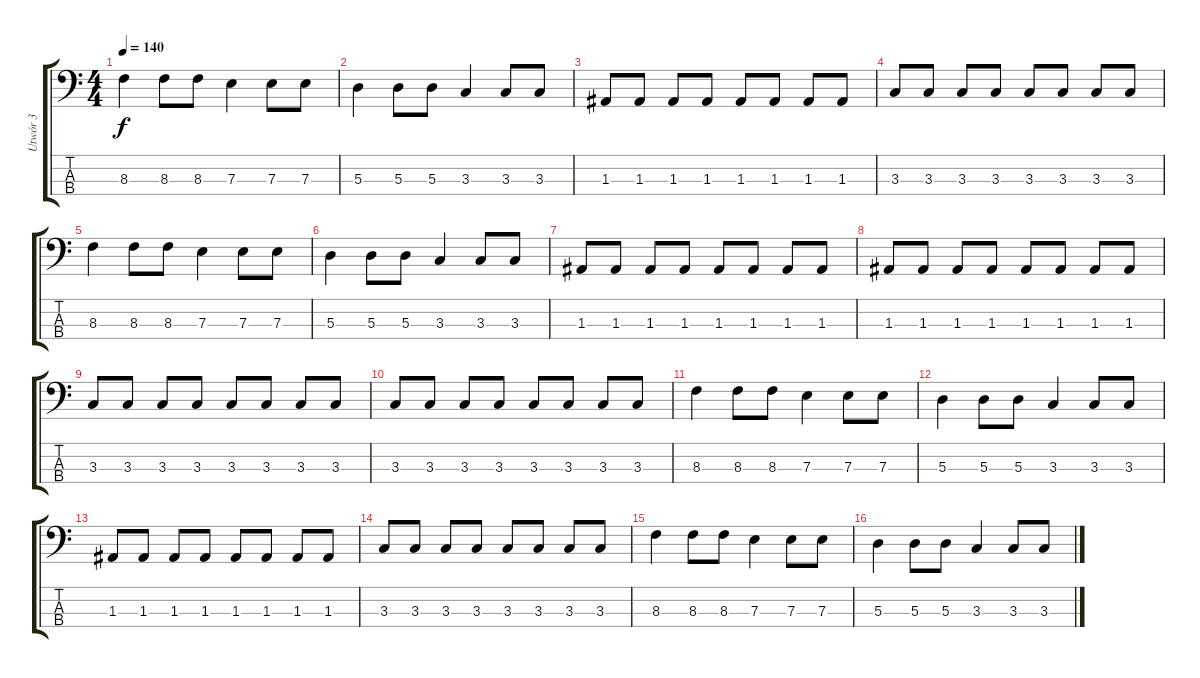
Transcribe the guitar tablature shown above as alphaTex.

\track ("Utwór 3" "Utwór 3") {instrument electricbasspick}
\staff {score tabs}
\tuning (G2 D2 A1 E1) {hide}
\ts (4 4)
\tempo 140
\clef f4
\ks c
8.3.4{dy f} 8.3.8 8.3.8 7.3.4 7.3.8 7.3.8 |
5.3.4 5.3.8 5.3.8 3.3.4 3.3.8 3.3.8 |
1.3.8 1.3.8 1.3.8 1.3.8 1.3.8 1.3.8 1.3.8 1.3.8 |
3.3.8 3.3.8 3.3.8 3.3.8 3.3.8 3.3.8 3.3.8 3.3.8 |
8.3.4 8.3.8 8.3.8 7.3.4 7.3.8 7.3.8 |
5.3.4 5.3.8 5.3.8 3.3.4 3.3.8 3.3.8 |
1.3.8 1.3.8 1.3.8 1.3.8 1.3.8 1.3.8 1.3.8 1.3.8 |
1.3.8 1.3.8 1.3.8 1.3.8 1.3.8 1.3.8 1.3.8 1.3.8 |
3.3.8 3.3.8 3.3.8 3.3.8 3.3.8 3.3.8 3.3.8 3.3.8 |
3.3.8 3.3.8 3.3.8 3.3.8 3.3.8 3.3.8 3.3.8 3.3.8 |
8.3.4 8.3.8 8.3.8 7.3.4 7.3.8 7.3.8 |
5.3.4 5.3.8 5.3.8 3.3.4 3.3.8 3.3.8 |
1.3.8 1.3.8 1.3.8 1.3.8 1.3.8 1.3.8 1.3.8 1.3.8 |
3.3.8 3.3.8 3.3.8 3.3.8 3.3.8 3.3.8 3.3.8 3.3.8 |
8.3.4 8.3.8 8.3.8 7.3.4 7.3.8 7.3.8 |
5.3.4 5.3.8 5.3.8 3.3.4 3.3.8 3.3.8
